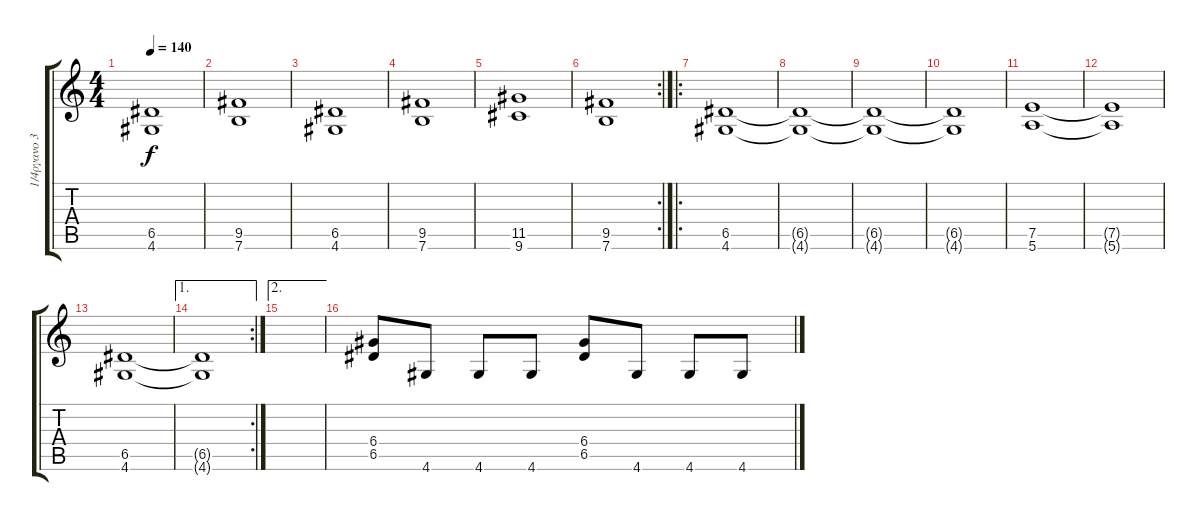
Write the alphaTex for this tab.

\track ("1/4ργανο 3" "1/4ργανο 3") {instrument distortionguitar}
\staff {score tabs}
\tuning (E4 B3 G3 D3 A2 E2) {hide}
\ts (4 4)
\tempo 140
\clef g2
\ks c
(6.5 4.6).1{dy f} |
(9.5 7.6).1 |
(6.5 4.6).1 |
(9.5 7.6).1 |
(11.5 9.6).1 |
\rc 2
(9.5 7.6).1 |
\ro
(6.5 4.6).1 |
(6.5{t} 4.6{t}).1 |
(6.5{t} 4.6{t}).1 |
(6.5{t} 4.6{t}).1 |
(7.5 5.6).1 |
(7.5{t} 5.6{t}).1 |
(6.5 4.6).1 |
\ae 1
\rc 2
(6.5{t} 4.6{t}).1 |
\ae 2
|
(6.4 6.5).8 4.6.8 4.6.8 4.6.8 (6.4 6.5).8 4.6.8 4.6.8 4.6.8
